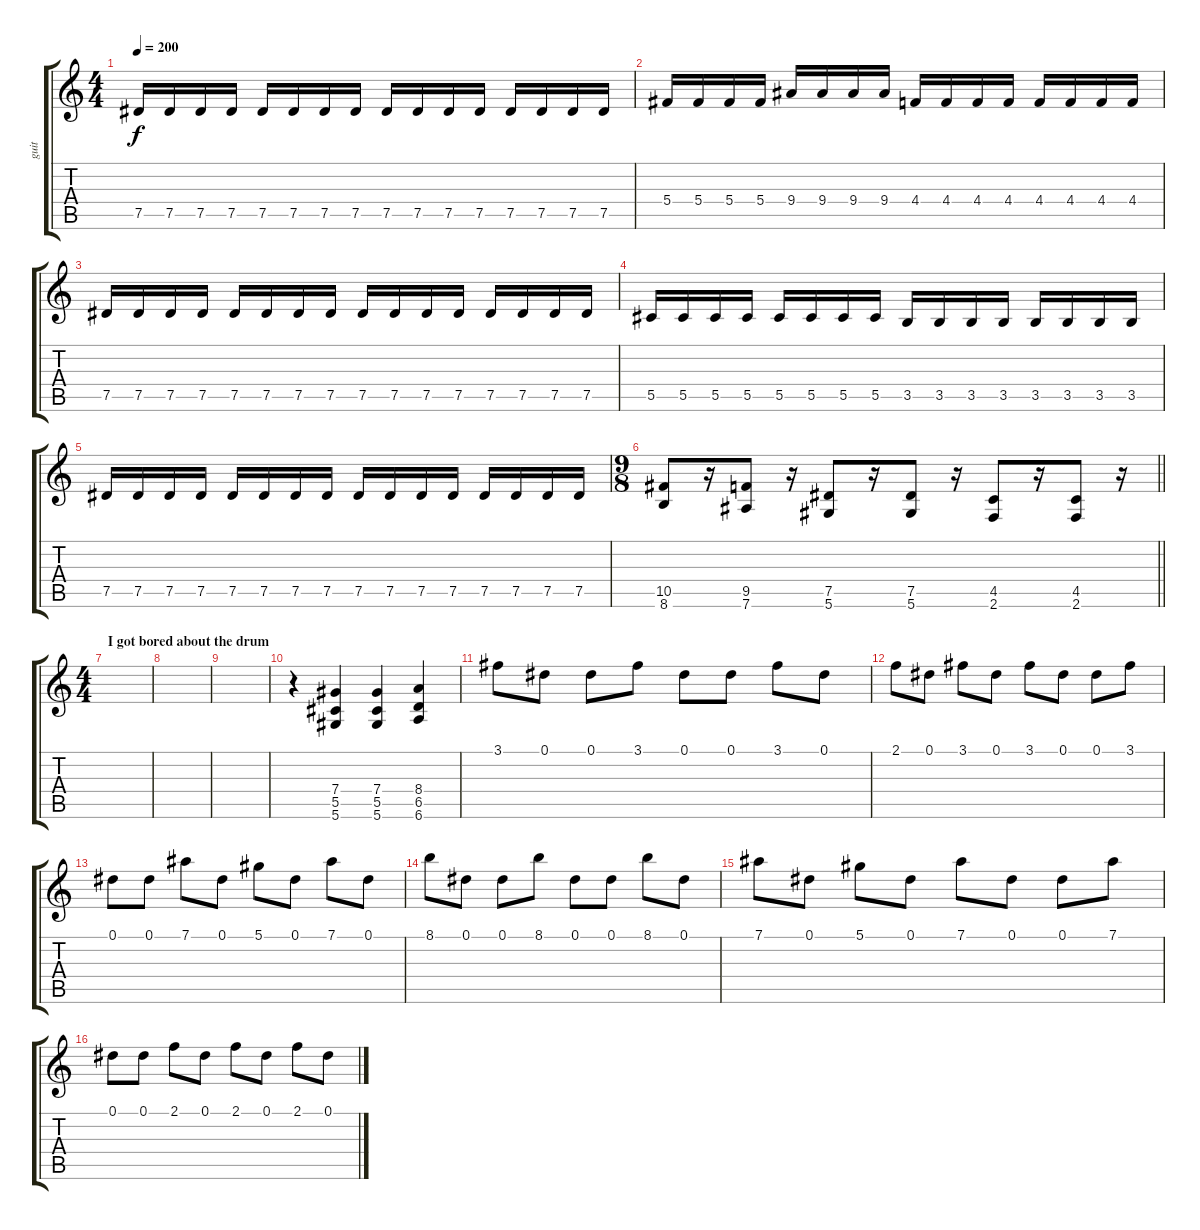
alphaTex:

\track ("guit" "guit") {instrument distortionguitar}
\staff {score tabs}
\tuning (Eb4 Bb3 Gb3 Db3 Ab2 Eb2) {hide}
\ts (4 4)
\tempo 200
\clef g2
\ks c
7.5.16{dy f} 7.5.16 7.5.16 7.5.16 7.5.16 7.5.16 7.5.16 7.5.16 7.5.16 7.5.16 7.5.16 7.5.16 7.5.16 7.5.16 7.5.16 7.5.16 |
5.4.16 5.4.16 5.4.16 5.4.16 9.4.16 9.4.16 9.4.16 9.4.16 4.4.16 4.4.16 4.4.16 4.4.16 4.4.16 4.4.16 4.4.16 4.4.16 |
7.5.16 7.5.16 7.5.16 7.5.16 7.5.16 7.5.16 7.5.16 7.5.16 7.5.16 7.5.16 7.5.16 7.5.16 7.5.16 7.5.16 7.5.16 7.5.16 |
5.5.16 5.5.16 5.5.16 5.5.16 5.5.16 5.5.16 5.5.16 5.5.16 3.5.16 3.5.16 3.5.16 3.5.16 3.5.16 3.5.16 3.5.16 3.5.16 |
7.5.16 7.5.16 7.5.16 7.5.16 7.5.16 7.5.16 7.5.16 7.5.16 7.5.16 7.5.16 7.5.16 7.5.16 7.5.16 7.5.16 7.5.16 7.5.16 |
\ts (9 8)
\barLineRight lightlight
(10.5 8.6).8 r.16 (9.5 7.6).8 r.16 (7.5 5.6).8 r.16 (7.5 5.6).8 r.16 (4.5 2.6).8 r.16 (4.5 2.6).8 r.16 |
\ts (4 4)
\section ("" "I got bored about the drum")
|
|
|
r.4 (7.4 5.5 5.6).4 (7.4 5.5 5.6).4 (8.4 6.5 6.6).4 |
3.1.8 0.1.8 0.1.8 3.1.8 0.1.8 0.1.8 3.1.8 0.1.8 |
2.1.8 0.1.8 3.1.8 0.1.8 3.1.8 0.1.8 0.1.8 3.1.8 |
0.1.8 0.1.8 7.1.8 0.1.8 5.1.8 0.1.8 7.1.8 0.1.8 |
8.1.8 0.1.8 0.1.8 8.1.8 0.1.8 0.1.8 8.1.8 0.1.8 |
7.1.8 0.1.8 5.1.8 0.1.8 7.1.8 0.1.8 0.1.8 7.1.8 |
0.1.8 0.1.8 2.1.8 0.1.8 2.1.8 0.1.8 2.1.8 0.1.8
